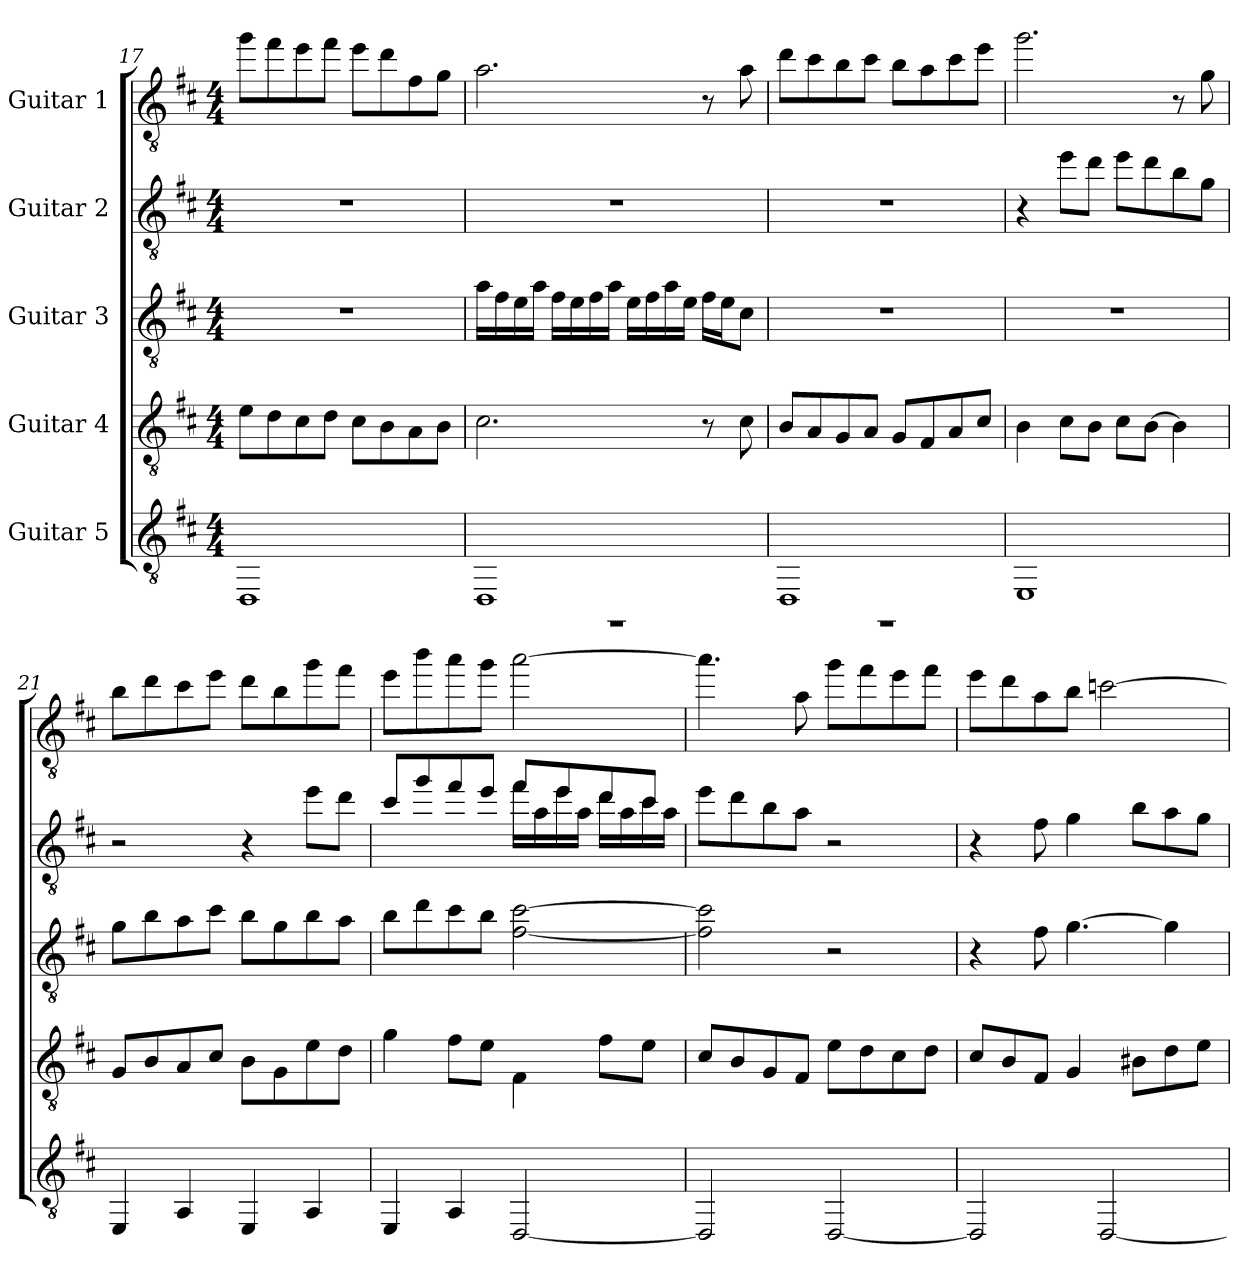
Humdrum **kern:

**kern	**kern	**kern	**kern	**kern
*part5	*part4	*part3	*part2	*part1
*staff5	*staff4	*staff3	*staff2	*staff1
*I"Guitar 5	*I"Guitar 4	*I"Guitar 3	*I"Guitar 2	*I"Guitar 1
*clefGv2	*clefGv2	*clefGv2	*clefGv2	*clefGv2
*k[f#c#]	*k[f#c#]	*k[f#c#]	*k[f#c#]	*k[f#c#]
*M4/4	*M4/4	*M4/4	*M4/4	*M4/4
=17	=17	=17	=17	=17
1DD	8e\L	1r	1r	8gg\L
.	8d\	.	.	8ff#\
.	8c#\	.	.	8ee\
.	8d\J	.	.	8ff#\J
.	8c#\L	.	.	8ee\L
.	8B\	.	.	8dd\
.	8A\	.	.	8f#\
.	8B\J	.	.	8g\J
=18	=18	=18	=18	=18
*^	*	*	*	*
1DD	1r	2.c#\	16a\LL	1r	2.a\
.	.	.	16f#\	.	.
.	.	.	16e\	.	.
.	.	.	16a\JJ	.	.
.	.	.	16f#\LL	.	.
.	.	.	16e\	.	.
.	.	.	16f#\	.	.
.	.	.	16a\JJ	.	.
.	.	.	16e\LL	.	.
.	.	.	16f#\	.	.
.	.	.	16a\	.	.
.	.	.	16e\JJ	.	.
.	.	8r	16f#\LL	.	8r
.	.	.	16e\J	.	.
.	.	8c#\	8c#\J	.	8a\
!!LO:PB:g=z
=19	=19	=19	=19	=19	=19
1DD	1r	8B/L	1r	1r	8dd\L
.	.	8A/	.	.	8cc#\
.	.	8G/	.	.	8b\
.	.	8A/J	.	.	8cc#\J
.	.	8G/L	.	.	8b\L
.	.	8F#/	.	.	8a\
.	.	8A/	.	.	8cc#\
.	.	8c#/J	.	.	8ee\J
*v	*v	*	*	*	*
=20	=20	=20	=20	=20
1EE	4B\	1r	4r	2.gg\
.	8c#\L	.	8ee\L	.
.	8B\J	.	8dd\J	.
.	8c#\L	.	8ee\L	.
.	[8B\J	.	8dd\	.
.	4B\]	.	8b\	8r
.	.	.	8g\J	8g\
=21	=21	=21	=21	=21
4EE/	8G/L	8g\L	2r	8b\L
.	8B/	8b\	.	8dd\
4AA/	8A/	8a\	.	8cc#\
.	8c#/J	8cc#\J	.	8ee\J
4EE/	8B\L	8b\L	4r	8dd\L
.	8G\	8g\	.	8b\
4AA/	8e\	8b\	8ee\L	8gg\
.	8d\J	8a\J	8dd\J	8ff#\J
!!LO:LB:g=z
=22	=22	=22	=22	=22
*	*	*	*^	*
4EE/	4g\	8b\L	8cc#/L	2ryy	8ee\L
.	.	8dd\	8gg/	.	8bb\
4AA/	8f#\L	8cc#\	8ff#/	.	8aa\
.	8e\J	8b\J	8ee/J	.	8gg\J
[2DD/	4F#\	[2f#\ [2cc#\	8ff#/L	16ff#\LL	[2aa\
.	.	.	.	16a\	.
.	.	.	8ee/	16ee\	.
.	.	.	.	16a\JJ	.
.	8f#\L	.	8dd/	16dd\LL	.
.	.	.	.	16a\	.
.	8e\J	.	8cc#/J	16cc#\	.
.	.	.	.	16a\JJ	.
*	*	*	*v	*v	*
=23	=23	=23	=23	=23
2DD/]	8c#/L	2f#\] 2cc#\]	8ee\L	4.aa\]
.	8B/	.	8dd\	.
.	8G/	.	8b\	.
.	8F#/J	.	8a\J	8a\
[2DD/	8e\L	2r	2r	8gg\L
.	8d\	.	.	8ff#\
.	8c#\	.	.	8ee\
.	8d\J	.	.	8ff#\J
=24	=24	=24	=24	=24
2DD/]	8c#/L	4r	4r	8ee\L
.	8B/	.	.	8dd\
.	8F#/J	8f#\	8f#\	8a\
.	4G/	[4.g\	4g\	8b\J
[2DD/	.	.	.	[2ccn\
.	8B#X\L	.	8b\L	.
.	8d\	4g\]	8a\	.
.	8e\J	.	8g\J	.
=	=	=	=	=
*-	*-	*-	*-	*-
